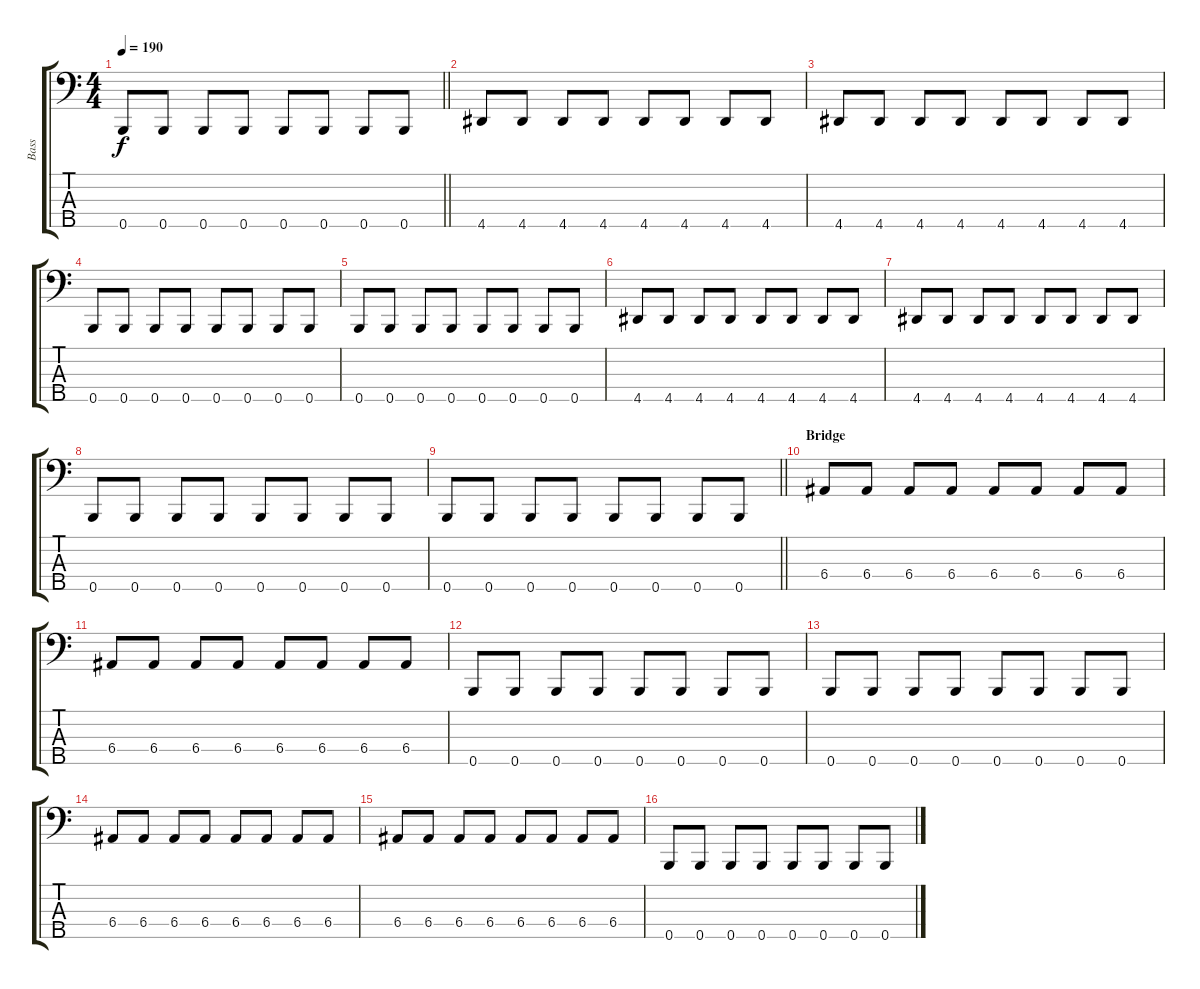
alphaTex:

\track ("Bass" "Bass") {instrument electricbassfinger}
\staff {score tabs}
\tuning (G2 D2 A1 E1 B0) {hide}
\ts (4 4)
\tempo 190
\clef f4
\barLineRight lightlight
\ks c
0.5.8{dy f} 0.5.8 0.5.8 0.5.8 0.5.8 0.5.8 0.5.8 0.5.8 |
\section ("" "")
4.5.8 4.5.8 4.5.8 4.5.8 4.5.8 4.5.8 4.5.8 4.5.8 |
4.5.8 4.5.8 4.5.8 4.5.8 4.5.8 4.5.8 4.5.8 4.5.8 |
0.5.8 0.5.8 0.5.8 0.5.8 0.5.8 0.5.8 0.5.8 0.5.8 |
0.5.8 0.5.8 0.5.8 0.5.8 0.5.8 0.5.8 0.5.8 0.5.8 |
4.5.8 4.5.8 4.5.8 4.5.8 4.5.8 4.5.8 4.5.8 4.5.8 |
4.5.8 4.5.8 4.5.8 4.5.8 4.5.8 4.5.8 4.5.8 4.5.8 |
0.5.8 0.5.8 0.5.8 0.5.8 0.5.8 0.5.8 0.5.8 0.5.8 |
\barLineRight lightlight
0.5.8 0.5.8 0.5.8 0.5.8 0.5.8 0.5.8 0.5.8 0.5.8 |
\section ("" "Bridge")
6.4.8 6.4.8 6.4.8 6.4.8 6.4.8 6.4.8 6.4.8 6.4.8 |
6.4.8 6.4.8 6.4.8 6.4.8 6.4.8 6.4.8 6.4.8 6.4.8 |
0.5.8 0.5.8 0.5.8 0.5.8 0.5.8 0.5.8 0.5.8 0.5.8 |
0.5.8 0.5.8 0.5.8 0.5.8 0.5.8 0.5.8 0.5.8 0.5.8 |
6.4.8 6.4.8 6.4.8 6.4.8 6.4.8 6.4.8 6.4.8 6.4.8 |
6.4.8 6.4.8 6.4.8 6.4.8 6.4.8 6.4.8 6.4.8 6.4.8 |
0.5.8 0.5.8 0.5.8 0.5.8 0.5.8 0.5.8 0.5.8 0.5.8
